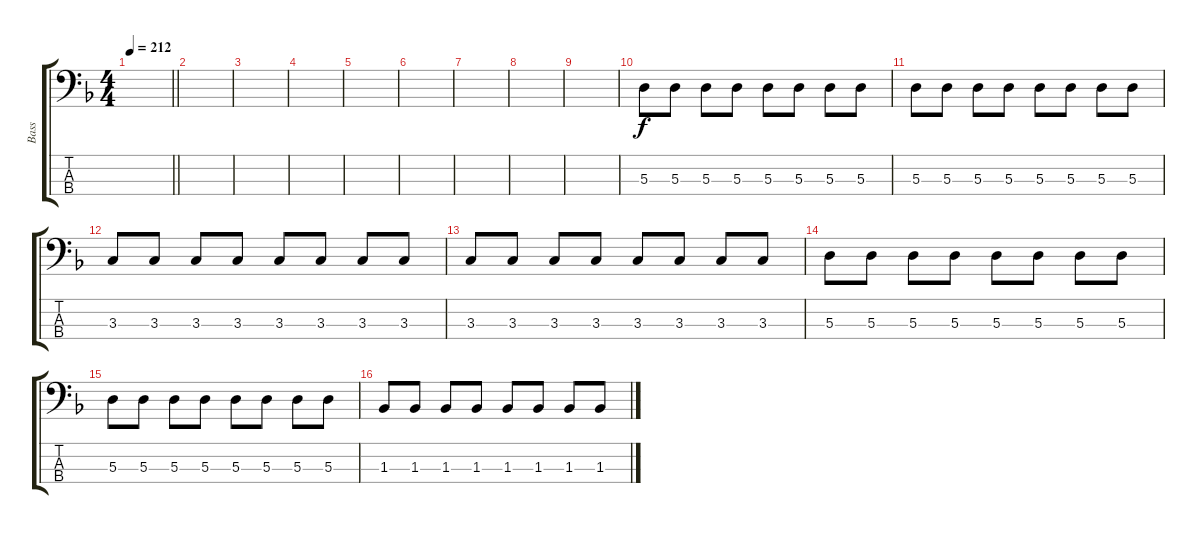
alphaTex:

\track ("Bass" "Bass") {instrument electricbassfinger}
\staff {score tabs}
\tuning (G2 D2 A1 E1) {hide}
\ts (4 4)
\tempo 212
\clef f4
\barLineRight lightlight
\ks dminor
|
|
|
|
|
|
|
|
|
5.3.8 5.3.8 5.3.8 5.3.8 5.3.8 5.3.8 5.3.8 5.3.8 |
5.3.8 5.3.8 5.3.8 5.3.8 5.3.8 5.3.8 5.3.8 5.3.8 |
3.3.8 3.3.8 3.3.8 3.3.8 3.3.8 3.3.8 3.3.8 3.3.8 |
3.3.8 3.3.8 3.3.8 3.3.8 3.3.8 3.3.8 3.3.8 3.3.8 |
5.3.8 5.3.8 5.3.8 5.3.8 5.3.8 5.3.8 5.3.8 5.3.8 |
5.3.8 5.3.8 5.3.8 5.3.8 5.3.8 5.3.8 5.3.8 5.3.8 |
1.3.8 1.3.8 1.3.8 1.3.8 1.3.8 1.3.8 1.3.8 1.3.8
